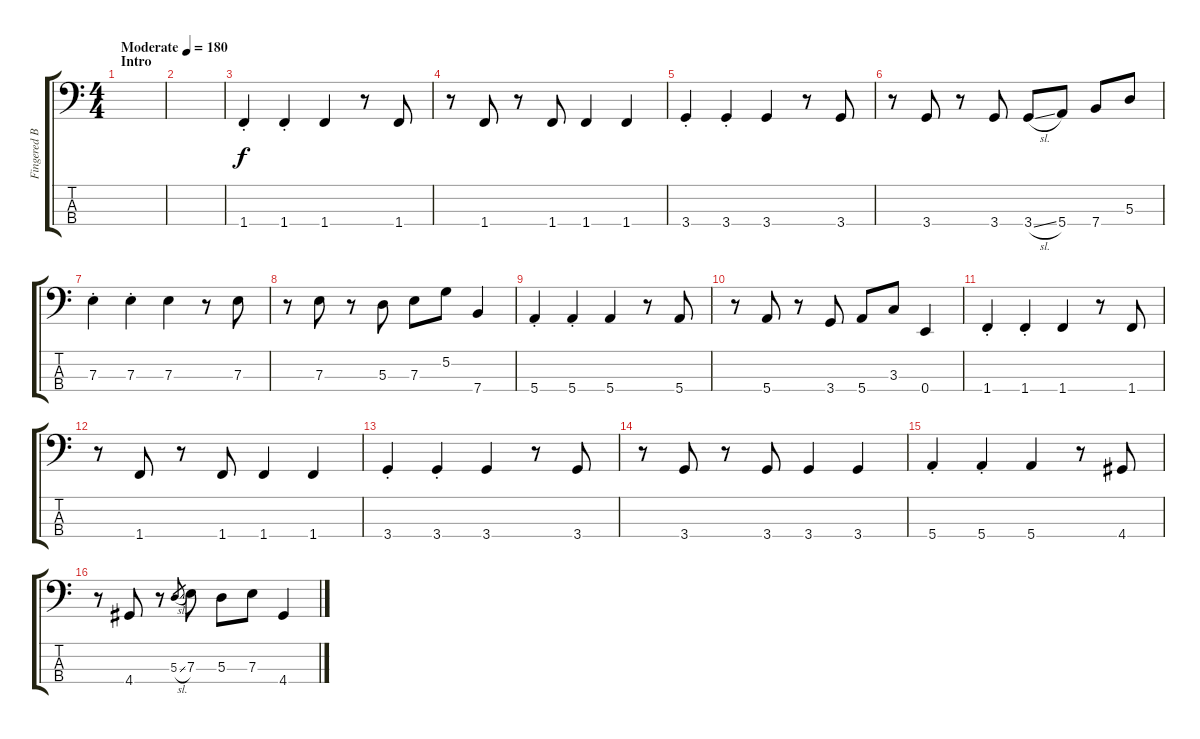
\track ("Fingered Bass" "Fingered B") {instrument electricbassfinger}
\staff {score tabs}
\tuning (G2 D2 A1 E1) {hide}
\ts (4 4)
\section ("" "Intro")
\tempo (180 "Moderate")
\clef f4
\ks c
|
|
1.4{st}.4 1.4{st}.4 1.4.4 r.8 1.4.8 |
r.8 1.4.8 r.8 1.4.8 1.4.4 1.4.4 |
3.4{st}.4 3.4{st}.4 3.4.4 r.8 3.4.8 |
r.8 3.4.8 r.8 3.4.8 3.4{sl}.8 5.4.8 7.4.8 5.3.8 |
7.3{st}.4 7.3{st}.4 7.3.4 r.8 7.3.8 |
r.8 7.3.8 r.8 5.3.8 7.3.8 5.2.8 7.4.4 |
5.4{st}.4 5.4{st}.4 5.4.4 r.8 5.4.8 |
r.8 5.4.8 r.8 3.4.8 5.4.8 3.3.8 0.4.4 |
1.4{st}.4 1.4{st}.4 1.4.4 r.8 1.4.8 |
r.8 1.4.8 r.8 1.4.8 1.4.4 1.4.4 |
3.4{st}.4 3.4{st}.4 3.4.4 r.8 3.4.8 |
r.8 3.4.8 r.8 3.4.8 3.4.4 3.4.4 |
5.4{st}.4 5.4{st}.4 5.4.4 r.8 4.4.8 |
r.8 4.4.8 r.8 5.3{sl}.8{gr} 7.3.8 5.3.8 7.3.8 4.4.4
